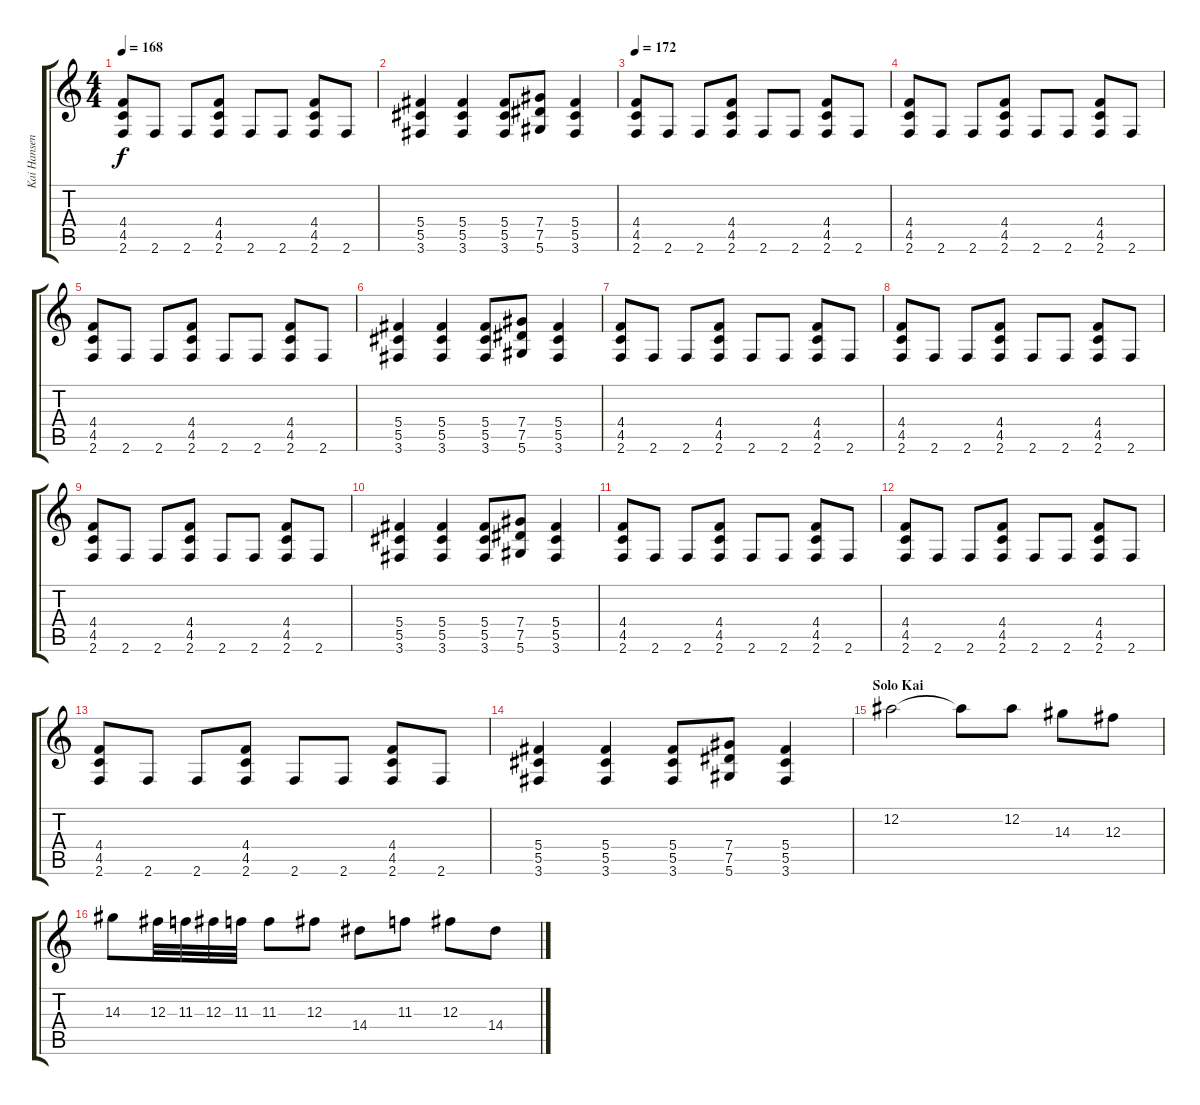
\track ("Kai Hansen - Guitar" "Kai Hansen") {instrument distortionguitar}
\staff {score tabs}
\tuning (Eb4 Bb3 Gb3 Db3 Ab2 Eb2) {hide}
\ts (4 4)
\tempo 168
\clef g2
\ks c
(4.4 4.5 2.6).8{dy f} 2.6.8 2.6.8 (4.4 4.5 2.6).8 2.6.8 2.6.8 (4.4 4.5 2.6).8 2.6.8 |
(5.4 5.5 3.6).4 (5.4 5.5 3.6).4 (5.4 5.5 3.6).8 (7.4 7.5 5.6).8 (5.4 5.5 3.6).4 |
\tempo 172
(4.4 4.5 2.6).8 2.6.8 2.6.8 (4.4 4.5 2.6).8 2.6.8 2.6.8 (4.4 4.5 2.6).8 2.6.8 |
(4.4 4.5 2.6).8 2.6.8 2.6.8 (4.4 4.5 2.6).8 2.6.8 2.6.8 (4.4 4.5 2.6).8 2.6.8 |
(4.4 4.5 2.6).8 2.6.8 2.6.8 (4.4 4.5 2.6).8 2.6.8 2.6.8 (4.4 4.5 2.6).8 2.6.8 |
(5.4 5.5 3.6).4 (5.4 5.5 3.6).4 (5.4 5.5 3.6).8 (7.4 7.5 5.6).8 (5.4 5.5 3.6).4 |
(4.4 4.5 2.6).8 2.6.8 2.6.8 (4.4 4.5 2.6).8 2.6.8 2.6.8 (4.4 4.5 2.6).8 2.6.8 |
(4.4 4.5 2.6).8 2.6.8 2.6.8 (4.4 4.5 2.6).8 2.6.8 2.6.8 (4.4 4.5 2.6).8 2.6.8 |
(4.4 4.5 2.6).8 2.6.8 2.6.8 (4.4 4.5 2.6).8 2.6.8 2.6.8 (4.4 4.5 2.6).8 2.6.8 |
(5.4 5.5 3.6).4 (5.4 5.5 3.6).4 (5.4 5.5 3.6).8 (7.4 7.5 5.6).8 (5.4 5.5 3.6).4 |
(4.4 4.5 2.6).8 2.6.8 2.6.8 (4.4 4.5 2.6).8 2.6.8 2.6.8 (4.4 4.5 2.6).8 2.6.8 |
(4.4 4.5 2.6).8 2.6.8 2.6.8 (4.4 4.5 2.6).8 2.6.8 2.6.8 (4.4 4.5 2.6).8 2.6.8 |
(4.4 4.5 2.6).8 2.6.8 2.6.8 (4.4 4.5 2.6).8 2.6.8 2.6.8 (4.4 4.5 2.6).8 2.6.8 |
(5.4 5.5 3.6).4 (5.4 5.5 3.6).4 (5.4 5.5 3.6).8 (7.4 7.5 5.6).8 (5.4 5.5 3.6).4 |
\section ("" "Solo Kai")
12.2.2{volume 16} 12.2{t}.8 12.2.8 14.3.8 12.3.8 |
14.3.8 12.3.32 11.3.32 12.3.32 11.3.32 11.3.8 12.3.8 14.4.8 11.3.8 12.3.8 14.4.8
